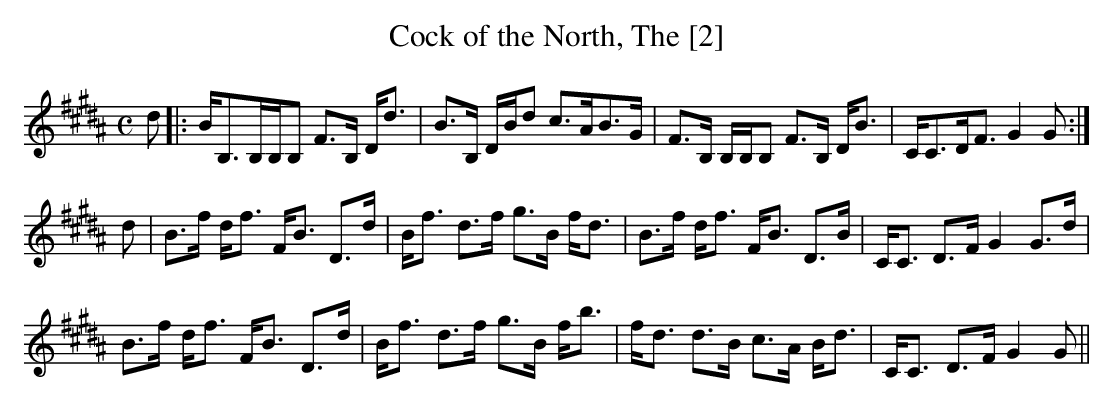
X:1
T:Cock of the North, The [2]
M:C
L:1/8
K:B_
d |: B<B,B,/B,/B, F>B, D<d|B>B, D/B/d c>AB>G|F>B, B,/B,/B, F>B, D<B| C<CD<F G2G :|
d | B>f d<f F<B D>d|B<f d>f g>B f<d|B>f d<f F<B D>B|C<C D>F G2 G>d |
B>f d<f F<B D>d|B<f d>f g>B f<b|f<d d>B c>A B<d|C<C D>F G2G ||
